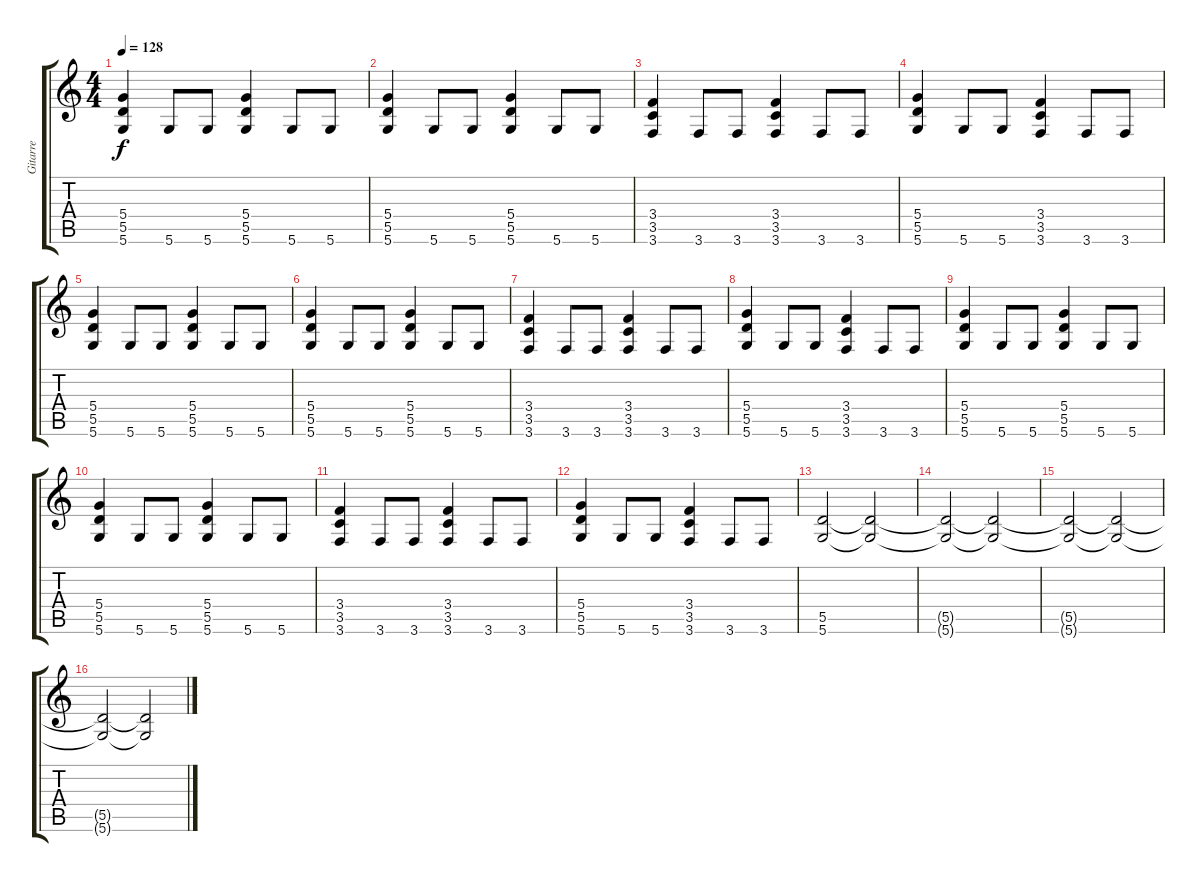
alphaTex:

\track ("Gitarre" "Gitarre") {instrument distortionguitar}
\staff {score tabs}
\tuning (E4 B3 G3 D3 A2 D2) {hide}
\ts (4 4)
\tempo 128
\clef g2
\ks c
(5.4 5.5 5.6).4{dy f} 5.6.8 5.6.8 (5.4 5.5 5.6).4 5.6.8 5.6.8 |
(5.4 5.5 5.6).4 5.6.8 5.6.8 (5.4 5.5 5.6).4 5.6.8 5.6.8 |
(3.4 3.5 3.6).4 3.6.8 3.6.8 (3.4 3.5 3.6).4 3.6.8 3.6.8 |
(5.4 5.5 5.6).4 5.6.8 5.6.8 (3.4 3.5 3.6).4 3.6.8 3.6.8 |
(5.4 5.5 5.6).4{volume 12} 5.6.8 5.6.8 (5.4 5.5 5.6).4 5.6.8 5.6.8 |
(5.4 5.5 5.6).4 5.6.8 5.6.8 (5.4 5.5 5.6).4 5.6.8 5.6.8 |
(3.4 3.5 3.6).4 3.6.8 3.6.8 (3.4 3.5 3.6).4 3.6.8 3.6.8 |
(5.4 5.5 5.6).4 5.6.8 5.6.8 (3.4 3.5 3.6).4 3.6.8 3.6.8 |
(5.4 5.5 5.6).4 5.6.8 5.6.8 (5.4 5.5 5.6).4 5.6.8 5.6.8 |
(5.4 5.5 5.6).4 5.6.8 5.6.8 (5.4 5.5 5.6).4 5.6.8 5.6.8 |
(3.4 3.5 3.6).4 3.6.8 3.6.8 (3.4 3.5 3.6).4 3.6.8 3.6.8 |
(5.4 5.5 5.6).4 5.6.8 5.6.8 (3.4 3.5 3.6).4 3.6.8 3.6.8 |
(5.5 5.6).2 (5.5{t} 5.6{t}).2{volume 13} |
(5.5{t} 5.6{t}).2{volume 11} (5.5{t} 5.6{t}).2{volume 10} |
(5.5{t} 5.6{t}).2{volume 9} (5.5{t} 5.6{t}).2{volume 8} |
(5.5{t} 5.6{t}).2{volume 7} (5.5{t} 5.6{t}).2{volume 6}
